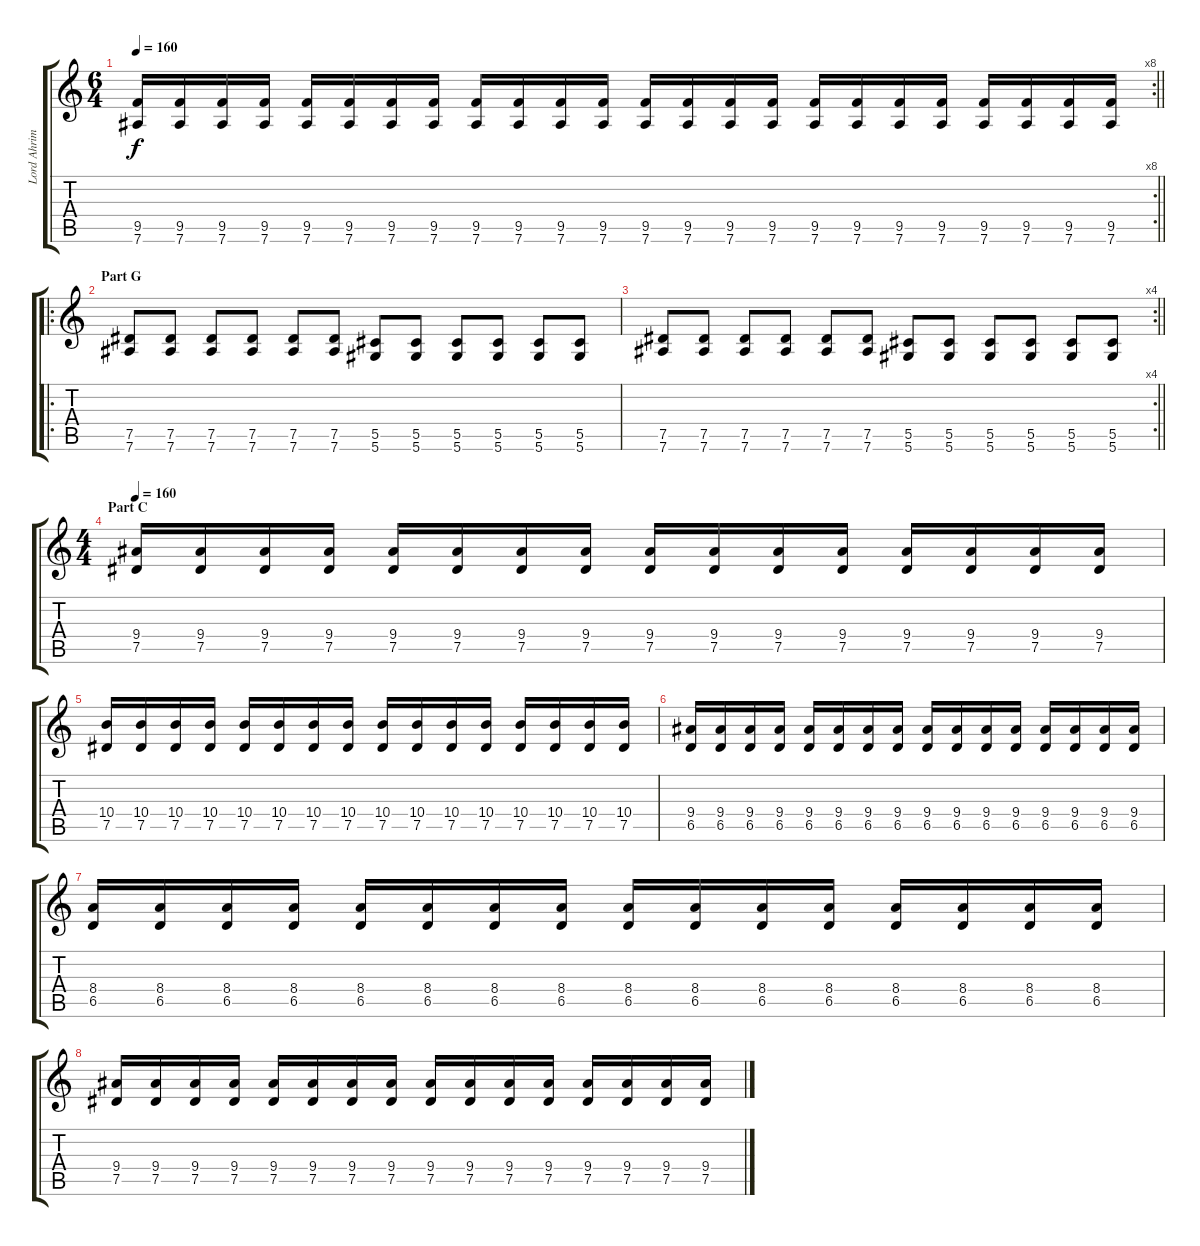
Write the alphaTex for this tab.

\track ("Lord Ahriman" "Lord Ahrim") {instrument distortionguitar}
\staff {score tabs}
\tuning (Eb4 Bb3 Gb3 Db3 Ab2 Eb2) {hide}
\rc 8
\ts (6 4)
\tempo 160
\clef g2
\barLineRight lightlight
\ks c
(9.5 7.6).16{dy f} (9.5 7.6).16 (9.5 7.6).16 (9.5 7.6).16 (9.5 7.6).16 (9.5 7.6).16 (9.5 7.6).16 (9.5 7.6).16 (9.5 7.6).16 (9.5 7.6).16 (9.5 7.6).16 (9.5 7.6).16 (9.5 7.6).16 (9.5 7.6).16 (9.5 7.6).16 (9.5 7.6).16 (9.5 7.6).16 (9.5 7.6).16 (9.5 7.6).16 (9.5 7.6).16 (9.5 7.6).16 (9.5 7.6).16 (9.5 7.6).16 (9.5 7.6).16 |
\ro
\section ("" "Part G")
(7.5 7.6).8 (7.5 7.6).8 (7.5 7.6).8 (7.5 7.6).8 (7.5 7.6).8 (7.5 7.6).8 (5.5 5.6).8 (5.5 5.6).8 (5.5 5.6).8 (5.5 5.6).8 (5.5 5.6).8 (5.5 5.6).8 |
\rc 4
\barLineRight lightlight
(7.5 7.6).8 (7.5 7.6).8 (7.5 7.6).8 (7.5 7.6).8 (7.5 7.6).8 (7.5 7.6).8 (5.5 5.6).8 (5.5 5.6).8 (5.5 5.6).8 (5.5 5.6).8 (5.5 5.6).8 (5.5 5.6).8 |
\ts (4 4)
\section ("" "Part C")
\tempo 160
(9.4 7.5).16 (9.4 7.5).16 (9.4 7.5).16 (9.4 7.5).16 (9.4 7.5).16 (9.4 7.5).16 (9.4 7.5).16 (9.4 7.5).16 (9.4 7.5).16 (9.4 7.5).16 (9.4 7.5).16 (9.4 7.5).16 (9.4 7.5).16 (9.4 7.5).16 (9.4 7.5).16 (9.4 7.5).16 |
(10.4 7.5).16 (10.4 7.5).16 (10.4 7.5).16 (10.4 7.5).16 (10.4 7.5).16 (10.4 7.5).16 (10.4 7.5).16 (10.4 7.5).16 (10.4 7.5).16 (10.4 7.5).16 (10.4 7.5).16 (10.4 7.5).16 (10.4 7.5).16 (10.4 7.5).16 (10.4 7.5).16 (10.4 7.5).16 |
(9.4 6.5).16 (9.4 6.5).16 (9.4 6.5).16 (9.4 6.5).16 (9.4 6.5).16 (9.4 6.5).16 (9.4 6.5).16 (9.4 6.5).16 (9.4 6.5).16 (9.4 6.5).16 (9.4 6.5).16 (9.4 6.5).16 (9.4 6.5).16 (9.4 6.5).16 (9.4 6.5).16 (9.4 6.5).16 |
(8.4 6.5).16 (8.4 6.5).16 (8.4 6.5).16 (8.4 6.5).16 (8.4 6.5).16 (8.4 6.5).16 (8.4 6.5).16 (8.4 6.5).16 (8.4 6.5).16 (8.4 6.5).16 (8.4 6.5).16 (8.4 6.5).16 (8.4 6.5).16 (8.4 6.5).16 (8.4 6.5).16 (8.4 6.5).16 |
(9.4 7.5).16 (9.4 7.5).16 (9.4 7.5).16 (9.4 7.5).16 (9.4 7.5).16 (9.4 7.5).16 (9.4 7.5).16 (9.4 7.5).16 (9.4 7.5).16 (9.4 7.5).16 (9.4 7.5).16 (9.4 7.5).16 (9.4 7.5).16 (9.4 7.5).16 (9.4 7.5).16 (9.4 7.5).16
